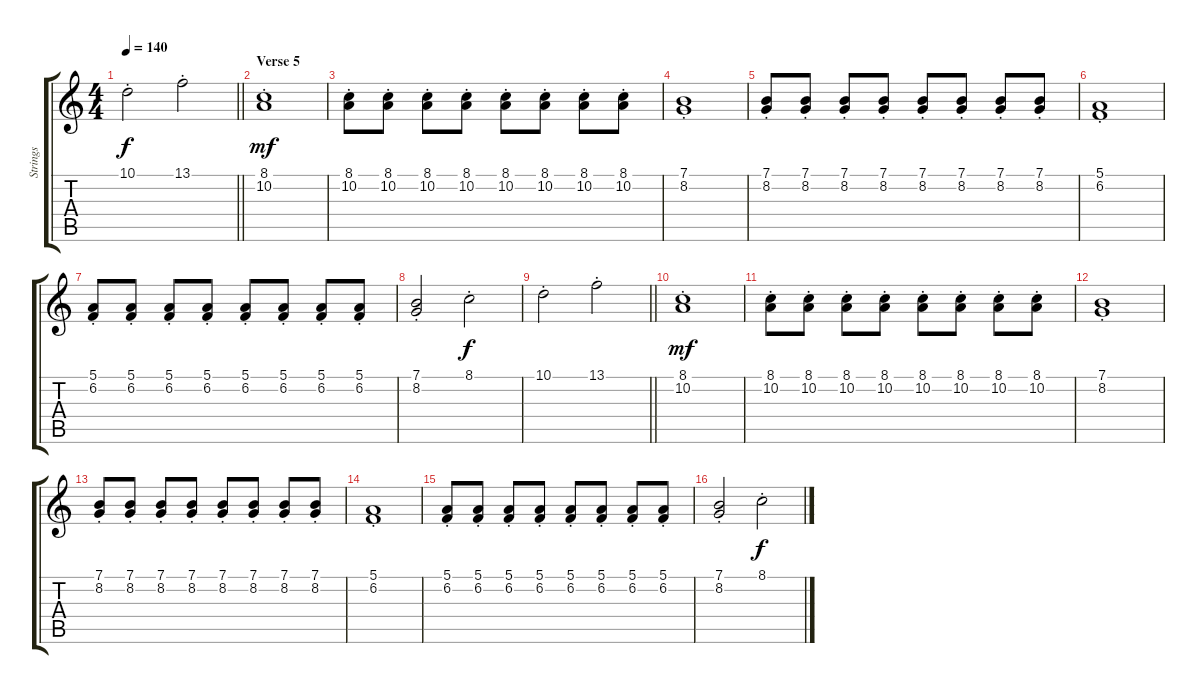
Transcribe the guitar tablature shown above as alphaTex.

\track ("Strings" "Strings") {instrument stringensemble1}
\staff {score tabs}
\tuning (E4 B3 G3 D3 A2 E2) {hide}
\ts (4 4)
\tempo 140
\clef g2
\barLineRight lightlight
\ks c
10.1{st}.2{dy f} 13.1{st}.2 |
\section ("" "Verse 5")
(8.1{st} 10.2{st}).1{dy mf} |
(8.1{st} 10.2{st}).8 (8.1{st} 10.2{st}).8 (8.1{st} 10.2{st}).8 (8.1{st} 10.2{st}).8 (8.1{st} 10.2{st}).8 (8.1{st} 10.2{st}).8 (8.1{st} 10.2{st}).8 (8.1{st} 10.2{st}).8 |
(7.1{st} 8.2{st}).1 |
(7.1{st} 8.2{st}).8 (7.1{st} 8.2{st}).8 (7.1{st} 8.2{st}).8 (7.1{st} 8.2{st}).8 (7.1{st} 8.2{st}).8 (7.1{st} 8.2{st}).8 (7.1{st} 8.2{st}).8 (7.1{st} 8.2{st}).8 |
(5.1{st} 6.2{st}).1 |
(5.1{st} 6.2{st}).8 (5.1{st} 6.2{st}).8 (5.1{st} 6.2{st}).8 (5.1{st} 6.2{st}).8 (5.1{st} 6.2{st}).8 (5.1{st} 6.2{st}).8 (5.1{st} 6.2{st}).8 (5.1{st} 6.2{st}).8 |
(7.1{st} 8.2{st}).2 8.1{st}.2{dy f} |
\barLineRight lightlight
10.1{st}.2 13.1{st}.2 |
(8.1{st} 10.2{st}).1{dy mf} |
(8.1{st} 10.2{st}).8 (8.1{st} 10.2{st}).8 (8.1{st} 10.2{st}).8 (8.1{st} 10.2{st}).8 (8.1{st} 10.2{st}).8 (8.1{st} 10.2{st}).8 (8.1{st} 10.2{st}).8 (8.1{st} 10.2{st}).8 |
(7.1{st} 8.2{st}).1 |
(7.1{st} 8.2{st}).8 (7.1{st} 8.2{st}).8 (7.1{st} 8.2{st}).8 (7.1{st} 8.2{st}).8 (7.1{st} 8.2{st}).8 (7.1{st} 8.2{st}).8 (7.1{st} 8.2{st}).8 (7.1{st} 8.2{st}).8 |
(5.1{st} 6.2{st}).1 |
(5.1{st} 6.2{st}).8 (5.1{st} 6.2{st}).8 (5.1{st} 6.2{st}).8 (5.1{st} 6.2{st}).8 (5.1{st} 6.2{st}).8 (5.1{st} 6.2{st}).8 (5.1{st} 6.2{st}).8 (5.1{st} 6.2{st}).8 |
(7.1{st} 8.2{st}).2 8.1{st}.2{dy f}
